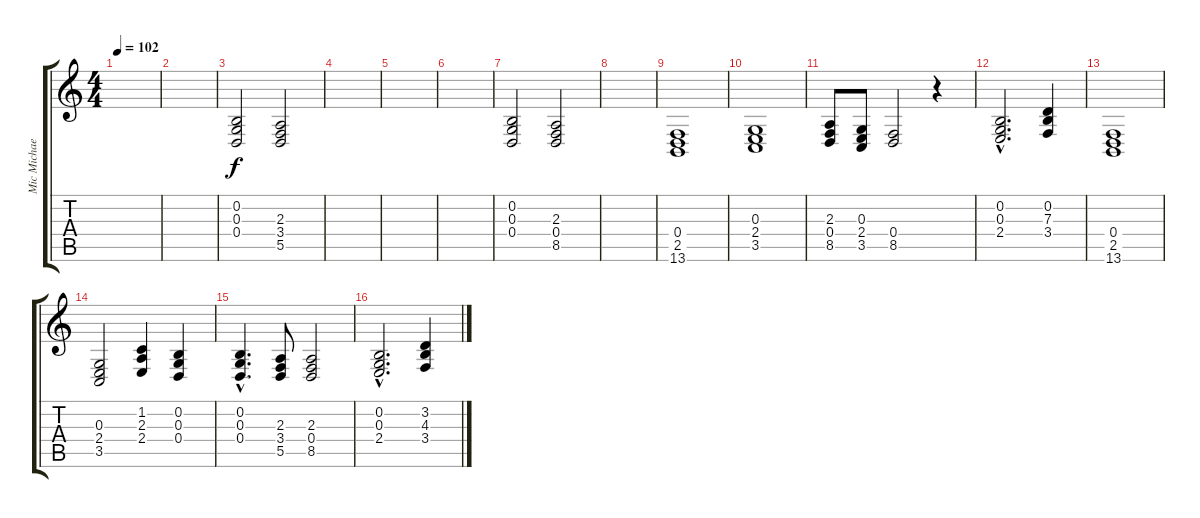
\track ("Mic Michaelli ( lead )" "Mic Michae") {instrument stringensemble1}
\staff {score tabs}
\tuning (E4 B3 G3 D3 A2 E2) {hide}
\ts (4 4)
\tempo 102
\clef g2
\ks c
|
|
(0.2 0.3 0.4).2 (2.3 3.4 5.5).2 |
|
|
|
(0.2 0.3 0.4).2 (2.3 0.4 8.5).2 |
|
(0.4 2.5 13.6).1 |
(0.3 2.4 3.5).1 |
(2.3 0.4 8.5).8 (0.3 2.4 3.5).8 (0.4 8.5).2 r.4 |
(0.2{hac} 0.3{hac} 2.4{hac}).2{d} (0.2 7.3 3.4).4 |
(0.4 2.5 13.6).1 |
(0.3 2.4 3.5).2 (1.2 2.3 2.4).4 (0.2 0.3 0.4).4 |
(0.2{hac} 0.3{hac} 0.4{hac}).4{d} (2.3 3.4 5.5).8 (2.3 0.4 8.5).2 |
(0.2{hac} 0.3{hac} 2.4{hac}).2{d} (3.2 4.3 3.4).4
